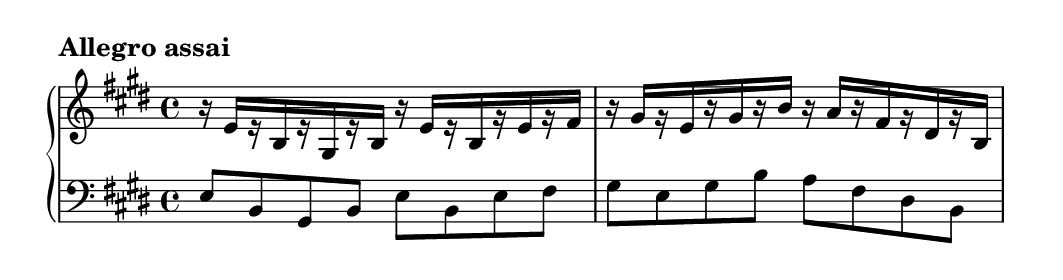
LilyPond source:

\version "2.24.0"
\header {
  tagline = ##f
}
\paper {
  paper-height = 6\cm
  paper-width = 18\cm
}
\layout {
  indent = #0
  ragged-right = ##f
}

\include "../../stylesheets/typography.ly"
\score {
  \header {
    piece = "Allegro assai"
  }
  \new PianoStaff <<
    \new Staff \relative e' {
      \clef "treble" \time 4/4 \key e \major
      r16 e [ r b r gis r b ] r e [ r b r e r fis ] |
      r16 gis [ r e r gis r b ] r a [ r fis r dis r b ]
    }
    \new Staff \relative e {
      \clef "bass" \time 4/4 \key e \major
      e8 b gis b e b e fis |
      gis8 e gis b a fis dis b
    }
  >>
}
